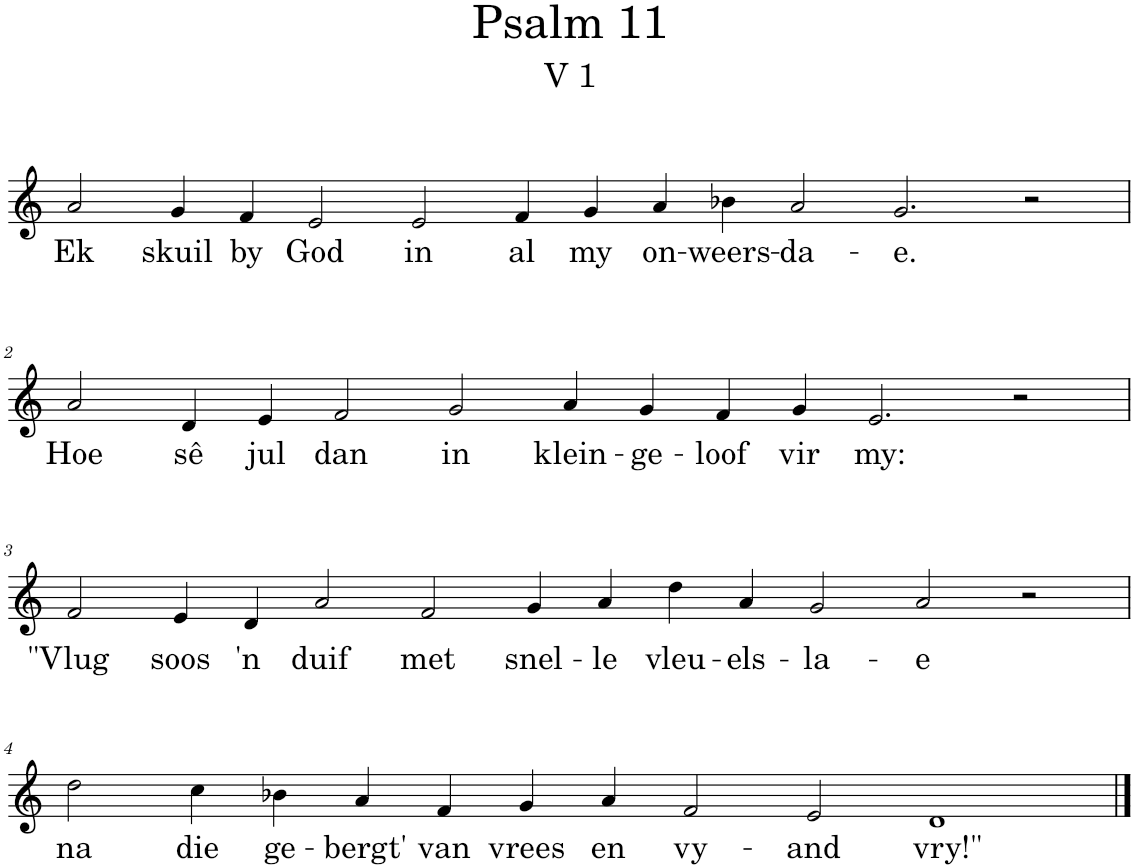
**kern	**text
*part1	*part1
*staff1	*staff1
*I"Pipe Organ	*
*I'Org.	*
*clefG2	*
*k[]	*
*M20/4	*
=1	=1
!	!LO:LY:b
2a/	Ek
!	!LO:LY:b
4g/	skuil
!	!LO:LY:b
4f/	by
!	!LO:LY:b
2e/	God
!	!LO:LY:b
2e/	in
!	!LO:LY:b
4f/	al
!	!LO:LY:b
4g/	my
!	!LO:LY:b
4a/	on-
!	!LO:LY:b
4b-X\	-weers-
!	!LO:LY:b
2a/	-da-
!	!LO:LY:b
2.g/	-e.
2r	.
!!LO:LB:g=z
=2	=2
*M18/4	*
!	!LO:LY:b
2a/	Hoe
!	!LO:LY:b
4d/	sê
!	!LO:LY:b
4e/	jul
!	!LO:LY:b
2f/	dan
!	!LO:LY:b
2g/	in
!	!LO:LY:b
4a/	klein-
!	!LO:LY:b
4g/	-ge-
!	!LO:LY:b
4f/	-loof
!	!LO:LY:b
4g/	vir
!	!LO:LY:b
2.e/	my:
2r	.
!!LO:LB:g=z
=3	=3
*M18/4	*
!	!LO:LY:b
2f/	"Vlug
!	!LO:LY:b
4e/	soos
!	!LO:LY:b
4d/	'n
!	!LO:LY:b
2a/	duif
!	!LO:LY:b
2f/	met
!	!LO:LY:b
4g/	snel-
!	!LO:LY:b
4a/	-le
!	!LO:LY:b
4dd\	vleu-
!	!LO:LY:b
4a/	-els-
!	!LO:LY:b
2g/	-la-
!	!LO:LY:b
2a/	-e
2r	.
!!LO:LB:g=z
=4	=4
*M18/4	*
!	!LO:LY:b
2dd\	na
!	!LO:LY:b
4cc\	die
!	!LO:LY:b
4b-X\	ge-
!	!LO:LY:b
4a/	-bergt'
!	!LO:LY:b
4f/	van
!	!LO:LY:b
4g/	vrees
!	!LO:LY:b
4a/	en
!	!LO:LY:b
2f/	vy-
!	!LO:LY:b
2e/	-and
!	!LO:LY:b
1d	vry!"
==	==
*-	*-
